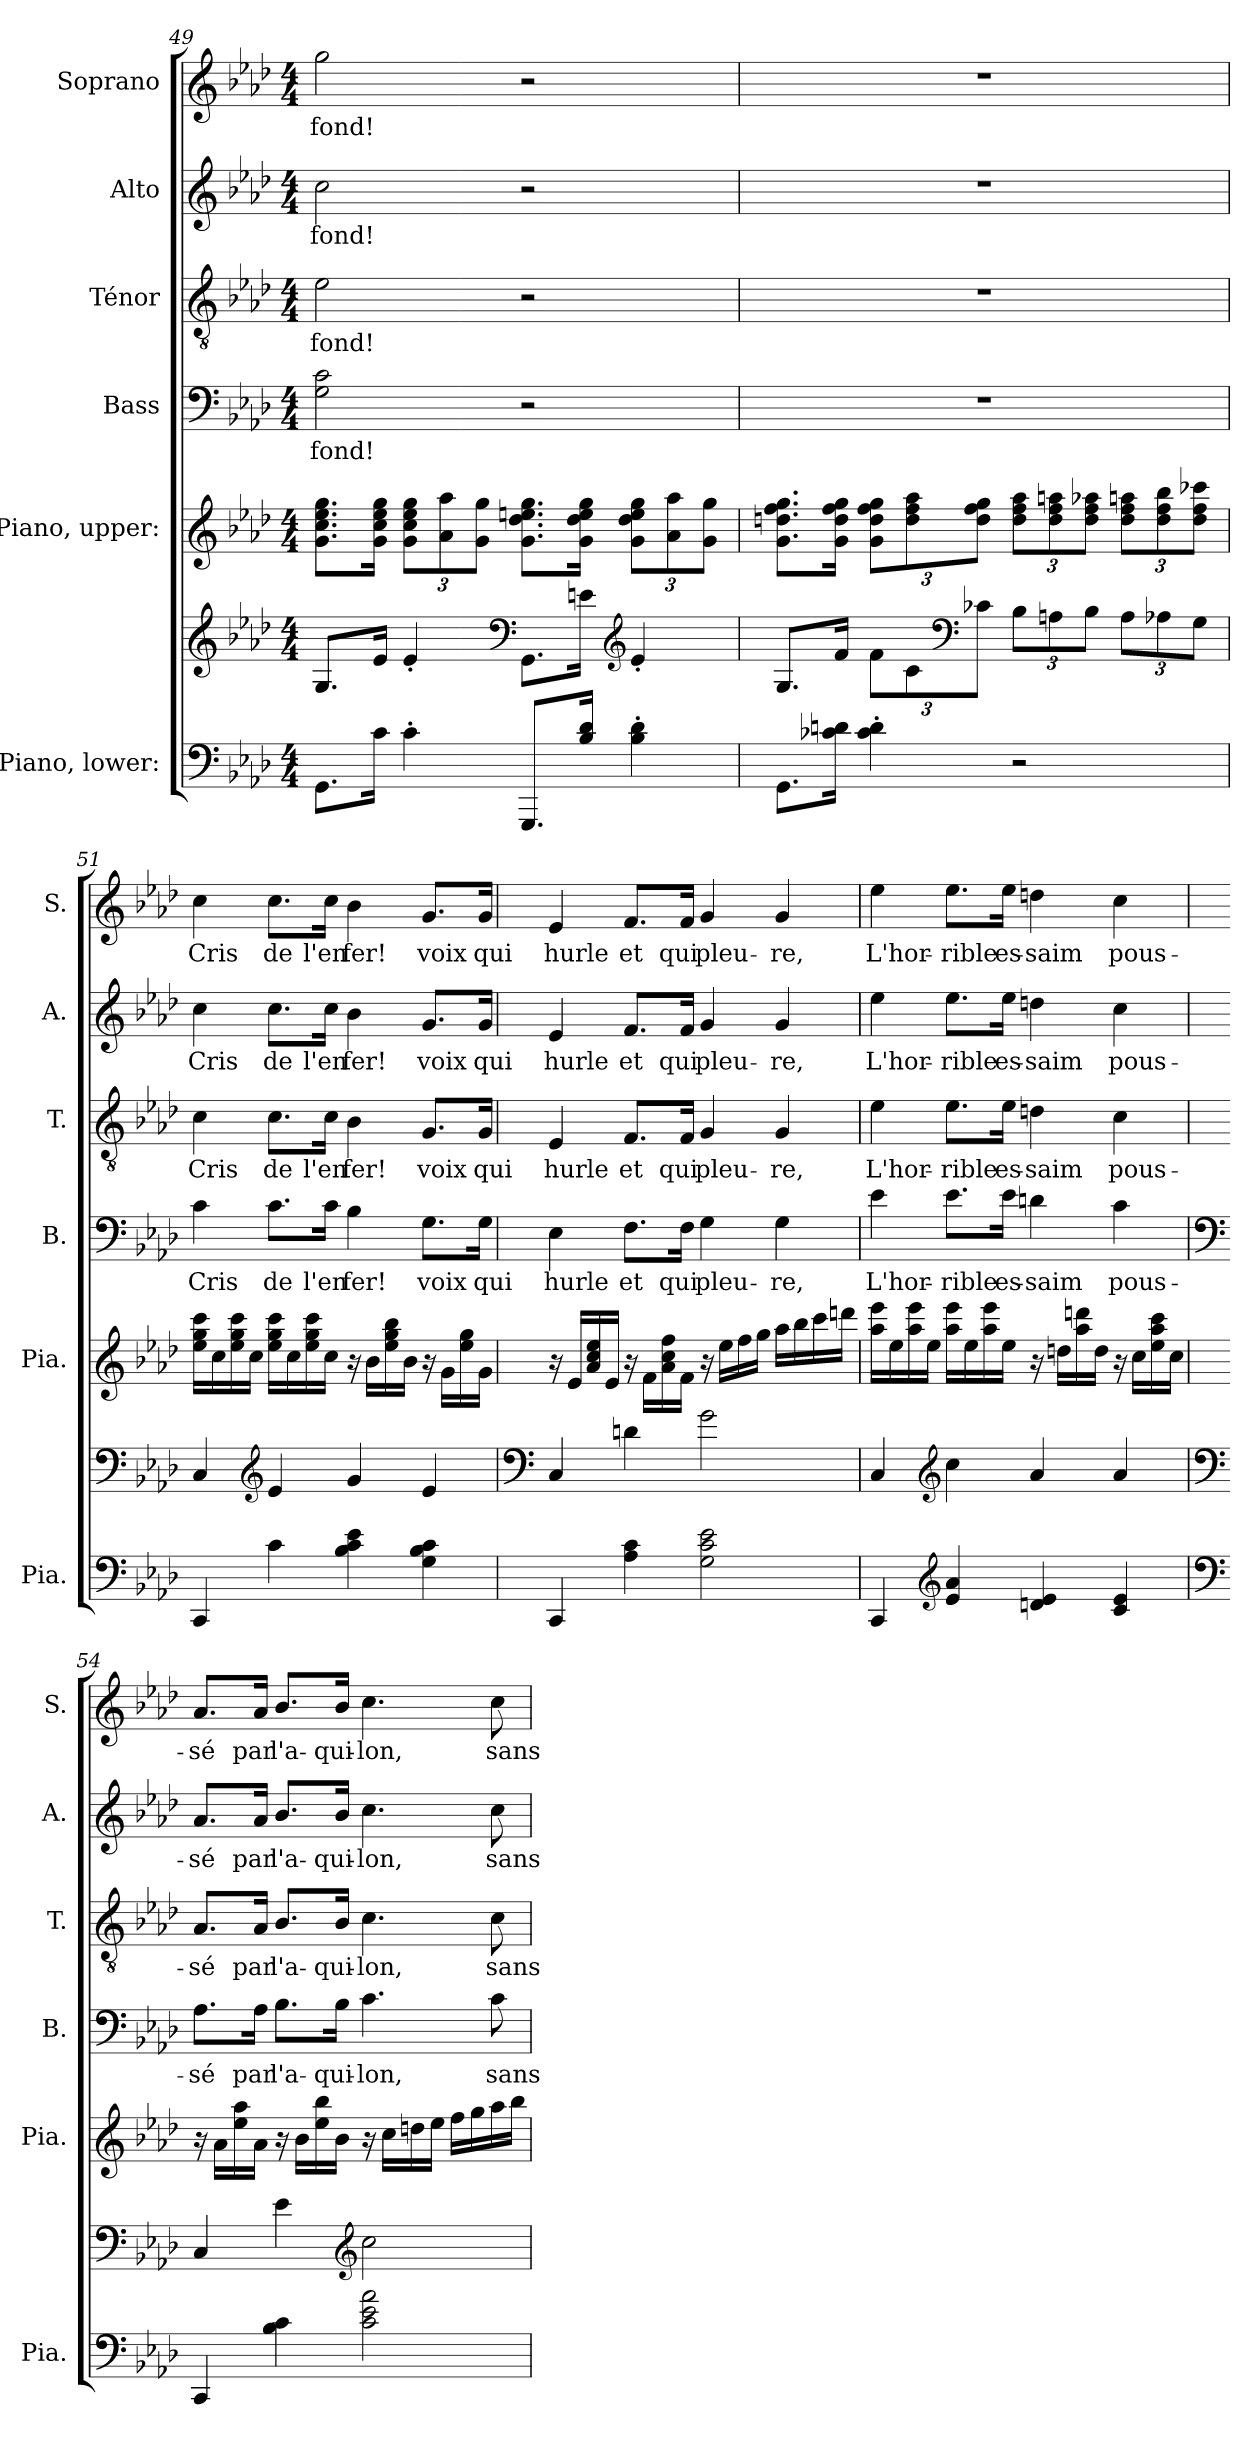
**kern	**kern	**kern	**kern	**text	**kern	**text	**kern	**text	**kern	**text
*part6	*part6	*part5	*part4	*part4	*part3	*part3	*part2	*part2	*part1	*part1
*staff7	*staff6	*staff5	*staff4	*staff4	*staff3	*staff3	*staff2	*staff2	*staff1	*staff1
*I"Piano, lower:	*	*I"Piano, upper:	*I"Bass	*	*I"Ténor	*	*I"Alto	*	*I"Soprano	*
*I'Pia.	*	*I'Pia.	*I'B.	*	*I'T.	*	*I'A.	*	*I'S.	*
*clefF4	*clefG2	*clefG2	*clefF4	*	*clefGv2	*	*clefG2	*	*clefG2	*
*k[b-e-a-d-]	*k[b-e-a-d-]	*k[b-e-a-d-]	*k[b-e-a-d-]	*	*k[b-e-a-d-]	*	*k[b-e-a-d-]	*	*k[b-e-a-d-]	*
*M4/4	*M4/4	*M4/4	*M4/4	*	*M4/4	*	*M4/4	*	*M4/4	*
=49	=49	=49	=49	=49	=49	=49	=49	=49	=49	=49
!	!	!	!	!LO:LY:b	!	!LO:LY:b	!	!LO:LY:b	!	!LO:LY:b
8.GG\L	8.G/L	8.g\ 8.cc\ 8.ee-\ 8.gg\L	2G\ 2c\	-fond!	2e-\	-fond!	2cc\	-fond!	2gg\	-fond!
16c\Jk	16e-/Jk	16g\ 16cc\ 16ee-\ 16gg\Jk	.	.	.	.	.	.	.	.
*	*	*Xbrackettup	*	*	*	*	*	*	*	*
4c'\	4e-'/	12g\ 12cc\ 12ee-\ 12gg\L	.	.	.	.	.	.	.	.
.	.	12a-\ 12aa-\	.	.	.	.	.	.	.	.
.	.	12g\ 12gg\J	.	.	.	.	.	.	.	.
*	*clefF4	*	*	*	*	*	*	*	*	*
8.GGG/L	8.GG\L	8.g\ 8.dd-\ 8.een\ 8.gg\L	2r	.	2r	.	2r	.	2r	.
16B-/ 16d-/Jk	16en\Jk	16g\ 16dd-\ 16ee\ 16gg\Jk	.	.	.	.	.	.	.	.
*	*clefG2	*	*	*	*	*	*	*	*	*
4B-\' 4d-\'	4e'/	12g\ 12dd-\ 12ee\ 12gg\L	.	.	.	.	.	.	.	.
.	.	12a-\ 12aa-\	.	.	.	.	.	.	.	.
.	.	12g\ 12gg\J	.	.	.	.	.	.	.	.
!!LO:LB:g=z
=50	=50	=50	=50	=50	=50	=50	=50	=50	=50	=50
8.GG\L	8.G/L	8.g\ 8.ddn\ 8.ff\ 8.gg\L	1r	.	1r	.	1r	.	1r	.
16c-X\ 16dn\Jk	16f/Jk	16g\ 16dd\ 16ff\ 16gg\Jk	.	.	.	.	.	.	.	.
*	*Xbrackettup	*	*	*	*	*	*	*	*	*
4c-\' 4d\'	12f\L	12g\ 12dd\ 12ff\ 12gg\L	.	.	.	.	.	.	.	.
.	12c\	12dd\ 12ff\ 12aa-\	.	.	.	.	.	.	.	.
*	*clefF4	*	*	*	*	*	*	*	*	*
.	12c-X\J	12dd\ 12ff\ 12gg\J	.	.	.	.	.	.	.	.
2r	12B-\L	12dd\ 12ff\ 12aa-\L	.	.	.	.	.	.	.	.
.	12An\	12dd\ 12ff\ 12aan\	.	.	.	.	.	.	.	.
.	12B-\J	12dd\ 12ff\ 12aa-X\J	.	.	.	.	.	.	.	.
.	12A\L	12dd\ 12ff\ 12aan\L	.	.	.	.	.	.	.	.
.	12A-X\	12dd\ 12ff\ 12bb-\	.	.	.	.	.	.	.	.
.	12G\J	12dd\ 12ff\ 12ccc-X\J	.	.	.	.	.	.	.	.
=51	=51	=51	=51	=51	=51	=51	=51	=51	=51	=51
!	!	!	!	!LO:LY:b	!	!LO:LY:b	!	!LO:LY:b	!	!LO:LY:b
4CC/	4C/	16ee-\ 16gg\ 16ccc\LL	4c\	Cris	4c\	Cris	4cc\	Cris	4cc\	Cris
.	.	16cc\	.	.	.	.	.	.	.	.
.	.	16ee-\ 16gg\ 16ccc\	.	.	.	.	.	.	.	.
.	.	16cc\JJ	.	.	.	.	.	.	.	.
*	*clefG2	*	*	*	*	*	*	*	*	*
!	!	!	!	!LO:LY:b	!	!LO:LY:b	!	!LO:LY:b	!	!LO:LY:b
4c\	4e-/	16ee-\ 16gg\ 16ccc\LL	8.c\L	de	8.c\L	de	8.cc\L	de	8.cc\L	de
.	.	16cc\	.	.	.	.	.	.	.	.
.	.	16ee-\ 16gg\ 16ccc\	.	.	.	.	.	.	.	.
!	!	!	!	!LO:LY:b	!	!LO:LY:b	!	!LO:LY:b	!	!LO:LY:b
.	.	16cc\JJ	16c\Jk	l'en	16c\Jk	l'en	16cc\Jk	l'en	16cc\Jk	l'en
!	!	!	!	!LO:LY:b	!	!LO:LY:b	!	!LO:LY:b	!	!LO:LY:b
4B-\ 4c\ 4e-\	4g/	16r	4B-\	fer!	4B-\	fer!	4b-\	fer!	4b-\	fer!
.	.	16b-\LL	.	.	.	.	.	.	.	.
.	.	16ee-\ 16gg\ 16bb-\	.	.	.	.	.	.	.	.
.	.	16b-\JJ	.	.	.	.	.	.	.	.
!	!	!	!	!LO:LY:b	!	!LO:LY:b	!	!LO:LY:b	!	!LO:LY:b
4G\ 4B-\ 4c\	4e-/	16r	8.G\L	voix	8.G/L	voix	8.g/L	voix	8.g/L	voix
.	.	16g\LL	.	.	.	.	.	.	.	.
.	.	16ee-\ 16gg\	.	.	.	.	.	.	.	.
!	!	!	!	!LO:LY:b	!	!LO:LY:b	!	!LO:LY:b	!	!LO:LY:b
.	.	16g\JJ	16G\Jk	qui	16G/Jk	qui	16g/Jk	qui	16g/Jk	qui
!!LO:PB:g=z
=52	=52	=52	=52	=52	=52	=52	=52	=52	=52	=52
*	*clefF4	*	*	*	*	*	*	*	*	*
!	!	!	!	!LO:LY:b	!	!LO:LY:b	!	!LO:LY:b	!	!LO:LY:b
4CC/	4C/	16r	4E-\	hurle	4E-/	hurle	4e-/	hurle	4e-/	hurle
.	.	16e-/LL	.	.	.	.	.	.	.	.
.	.	16a-/ 16cc/ 16ee-/	.	.	.	.	.	.	.	.
.	.	16e-/JJ	.	.	.	.	.	.	.	.
!	!	!	!	!LO:LY:b	!	!LO:LY:b	!	!LO:LY:b	!	!LO:LY:b
4A-\ 4c\	4dn\	16r	8.F\L	et	8.F/L	et	8.f/L	et	8.f/L	et
.	.	16f\LL	.	.	.	.	.	.	.	.
.	.	16a-\ 16cc\ 16ff\	.	.	.	.	.	.	.	.
!	!	!	!	!LO:LY:b	!	!LO:LY:b	!	!LO:LY:b	!	!LO:LY:b
.	.	16f\JJ	16F\Jk	qui	16F/Jk	qui	16f/Jk	qui	16f/Jk	qui
!	!	!	!	!LO:LY:b	!	!LO:LY:b	!	!LO:LY:b	!	!LO:LY:b
2G\ 2c\ 2e-\	2g\	16r	4G\	pleu-	4G/	pleu-	4g/	pleu-	4g/	pleu-
.	.	16ee-\LL	.	.	.	.	.	.	.	.
.	.	16ff\	.	.	.	.	.	.	.	.
.	.	16gg\JJ	.	.	.	.	.	.	.	.
!	!	!	!	!LO:LY:b	!	!LO:LY:b	!	!LO:LY:b	!	!LO:LY:b
.	.	16aa-\LL	4G\	-re,	4G/	-re,	4g/	-re,	4g/	-re,
.	.	16bb-\	.	.	.	.	.	.	.	.
.	.	16ccc\	.	.	.	.	.	.	.	.
.	.	16dddn\JJ	.	.	.	.	.	.	.	.
=53	=53	=53	=53	=53	=53	=53	=53	=53	=53	=53
!	!	!	!	!LO:LY:b	!	!LO:LY:b	!	!LO:LY:b	!	!LO:LY:b
4CC/	4C/	16aa-\ 16eee-\LL	4e-\	L'hor-	4e-\	L'hor-	4ee-\	L'hor-	4ee-\	L'hor-
.	.	16ee-\	.	.	.	.	.	.	.	.
.	.	16aa-\ 16eee-\	.	.	.	.	.	.	.	.
.	.	16ee-\JJ	.	.	.	.	.	.	.	.
*clefG2	*clefG2	*	*	*	*	*	*	*	*	*
!	!	!	!	!LO:LY:b	!	!LO:LY:b	!	!LO:LY:b	!	!LO:LY:b
4e-/ 4a-/	4cc\	16aa-\ 16eee-\LL	8.e-\L	-rible	8.e-\L	-rible	8.ee-\L	-rible	8.ee-\L	-rible
.	.	16ee-\	.	.	.	.	.	.	.	.
.	.	16aa-\ 16eee-\	.	.	.	.	.	.	.	.
!	!	!	!	!LO:LY:b	!	!LO:LY:b	!	!LO:LY:b	!	!LO:LY:b
.	.	16ee-\JJ	16e-\Jk	es-	16e-\Jk	es-	16ee-\Jk	es-	16ee-\Jk	es-
!	!	!	!	!LO:LY:b	!	!LO:LY:b	!	!LO:LY:b	!	!LO:LY:b
4dn/ 4e-/	4a-/	16r	4dn\	-saim	4dn\	-saim	4ddn\	-saim	4ddn\	-saim
.	.	16ddn\LL	.	.	.	.	.	.	.	.
.	.	16aa-\ 16dddn\	.	.	.	.	.	.	.	.
.	.	16dd\JJ	.	.	.	.	.	.	.	.
!	!	!	!	!LO:LY:b	!	!LO:LY:b	!	!LO:LY:b	!	!LO:LY:b
4c/ 4e-/	4a-/	16r	4c\	pous-	4c\	pous-	4cc\	pous-	4cc\	pous-
.	.	16cc\LL	.	.	.	.	.	.	.	.
.	.	16ee-\ 16aa-\ 16ccc\	.	.	.	.	.	.	.	.
.	.	16cc\JJ	.	.	.	.	.	.	.	.
!!LO:LB:g=z
=54	=54	=54	=54	=54	=54	=54	=54	=54	=54	=54
*clefF4	*clefF4	*	*clefF4	*	*	*	*	*	*	*
!	!	!	!	!LO:LY:b	!	!LO:LY:b	!	!LO:LY:b	!	!LO:LY:b
4CC/	4C/	16r	8.A-\L	-sé	8.A-/L	-sé	8.a-/L	-sé	8.a-/L	-sé
.	.	16a-\LL	.	.	.	.	.	.	.	.
.	.	16ee-\ 16aa-\	.	.	.	.	.	.	.	.
!	!	!	!	!LO:LY:b	!	!LO:LY:b	!	!LO:LY:b	!	!LO:LY:b
.	.	16a-\JJ	16A-\Jk	par	16A-/Jk	par	16a-/Jk	par	16a-/Jk	par
!	!	!	!	!LO:LY:b	!	!LO:LY:b	!	!LO:LY:b	!	!LO:LY:b
4B-\ 4c\	4e-\	16r	8.B-\L	l'a-	8.B-/L	l'a-	8.b-/L	l'a-	8.b-/L	l'a-
.	.	16b-\LL	.	.	.	.	.	.	.	.
.	.	16ee-\ 16bb-\	.	.	.	.	.	.	.	.
!	!	!	!	!LO:LY:b	!	!LO:LY:b	!	!LO:LY:b	!	!LO:LY:b
.	.	16b-\JJ	16B-\Jk	-qui-	16B-/Jk	-qui-	16b-/Jk	-qui-	16b-/Jk	-qui-
*	*clefG2	*	*	*	*	*	*	*	*	*
!	!	!	!	!LO:LY:b	!	!LO:LY:b	!	!LO:LY:b	!	!LO:LY:b
2c\ 2e-\ 2a-\	2cc\	16r	4.c\	-lon,	4.c\	-lon,	4.cc\	-lon,	4.cc\	-lon,
.	.	16cc\LL	.	.	.	.	.	.	.	.
.	.	16ddn\	.	.	.	.	.	.	.	.
.	.	16ee-\JJ	.	.	.	.	.	.	.	.
.	.	16ff\LL	.	.	.	.	.	.	.	.
.	.	16gg\	.	.	.	.	.	.	.	.
!	!	!	!	!LO:LY:b	!	!LO:LY:b	!	!LO:LY:b	!	!LO:LY:b
.	.	16aa-\	8c\	sans	8c\	sans	8cc\	sans	8cc\	sans
.	.	16bb-\JJ	.	.	.	.	.	.	.	.
=	=	=	=	=	=	=	=	=	=	=
*-	*-	*-	*-	*-	*-	*-	*-	*-	*-	*-
